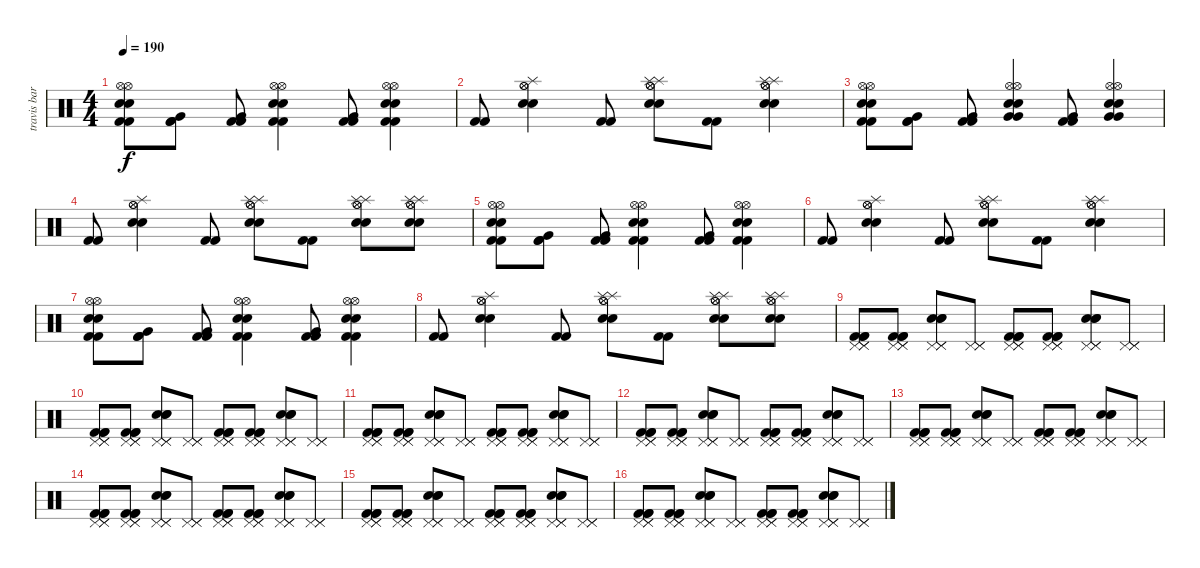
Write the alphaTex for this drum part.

\track ("travis barker" "travis bar") {instrument percussion}
\staff {score}
\articulation defaults
\ts (4 4)
\tempo 190
\clef neutral
\ks c
("Kick (hit) 2" "Kick (hit) 2" "Snare (hit) 2" "Snare (hit) 2" "Hi-Hat (open)" "Hi-Hat (open)").8{dy f volume 8} ("Kick (hit) 2" "Kick (hit) 2" "Very Low Tom (hit)").8 ("Kick (hit) 2" "Kick (hit) 2" "Very Low Tom (hit)").8 ("Kick (hit) 2" "Kick (hit) 2" "Snare (hit) 2" "Snare (hit) 2" "Hi-Hat (open)" "Hi-Hat (open)").4 ("Kick (hit) 2" "Kick (hit) 2" "Very Low Tom (hit)").8 ("Kick (hit) 2" "Kick (hit) 2" "Snare (hit) 2" "Snare (hit) 2" "Hi-Hat (open)" "Hi-Hat (open)").4 |
("Kick (hit) 2" "Kick (hit) 2").8{volume 8} ("Snare (hit) 2" "Snare (hit) 2" "Hi-Hat (open)" "Hi-Hat (open)" "Splash (hit)").4 ("Kick (hit) 2" "Kick (hit) 2").8 ("Snare (hit) 2" "Snare (hit) 2" "Hi-Hat (open)" "Hi-Hat (open)" "Splash (hit)" "Splash (hit)").8 ("Kick (hit) 2" "Kick (hit) 2").8 ("Snare (hit) 2" "Snare (hit) 2" "Hi-Hat (open)" "Hi-Hat (open)" "Splash (hit)" "Splash (hit)").4 |
("Kick (hit) 2" "Kick (hit) 2" "Snare (hit) 2" "Snare (hit) 2" "Hi-Hat (open)" "Hi-Hat (open)").8{volume 8} ("Kick (hit) 2" "Kick (hit) 2" "Very Low Tom (hit)").8 ("Kick (hit) 2" "Kick (hit) 2" "Very Low Tom (hit)").8 ("Very Low Tom (hit)" "Very Low Tom (hit)" "Snare (hit) 2" "Snare (hit) 2" "Hi-Hat (open)" "Hi-Hat (open)").4 ("Kick (hit) 2" "Kick (hit) 2" "Very Low Tom (hit)").8 ("Very Low Tom (hit)" "Very Low Tom (hit)" "Snare (hit) 2" "Snare (hit) 2" "Hi-Hat (open)" "Hi-Hat (open)").4 |
("Kick (hit) 2" "Kick (hit) 2").8{volume 8} ("Snare (hit) 2" "Snare (hit) 2" "Hi-Hat (open)" "Hi-Hat (open)" "Splash (hit)").4 ("Kick (hit) 2" "Kick (hit) 2").8 ("Snare (hit) 2" "Snare (hit) 2" "Hi-Hat (open)" "Hi-Hat (open)" "Splash (hit)" "Splash (hit)").8 ("Kick (hit) 2" "Kick (hit) 2").8 ("Snare (hit) 2" "Snare (hit) 2" "Hi-Hat (open)" "Hi-Hat (open)" "Splash (hit)" "Splash (hit)").8 ("Snare (hit) 2" "Snare (hit) 2" "Hi-Hat (open)" "Hi-Hat (open)" "Splash (hit)" "Splash (hit)").8 |
("Kick (hit) 2" "Kick (hit) 2" "Snare (hit) 2" "Snare (hit) 2" "Hi-Hat (open)" "Hi-Hat (open)").8 ("Kick (hit) 2" "Kick (hit) 2" "Very Low Tom (hit)").8 ("Kick (hit) 2" "Kick (hit) 2" "Very Low Tom (hit)").8 ("Kick (hit) 2" "Kick (hit) 2" "Snare (hit) 2" "Snare (hit) 2" "Hi-Hat (open)" "Hi-Hat (open)").4 ("Kick (hit) 2" "Kick (hit) 2" "Very Low Tom (hit)").8 ("Kick (hit) 2" "Kick (hit) 2" "Snare (hit) 2" "Snare (hit) 2" "Hi-Hat (open)" "Hi-Hat (open)").4 |
("Kick (hit) 2" "Kick (hit) 2").8 ("Snare (hit) 2" "Snare (hit) 2" "Hi-Hat (open)" "Hi-Hat (open)" "Splash (hit)").4 ("Kick (hit) 2" "Kick (hit) 2").8 ("Snare (hit) 2" "Snare (hit) 2" "Hi-Hat (open)" "Hi-Hat (open)" "Splash (hit)" "Splash (hit)").8 ("Kick (hit) 2" "Kick (hit) 2").8 ("Snare (hit) 2" "Snare (hit) 2" "Hi-Hat (open)" "Hi-Hat (open)" "Splash (hit)" "Splash (hit)").4 |
("Kick (hit) 2" "Kick (hit) 2" "Snare (hit) 2" "Snare (hit) 2" "Hi-Hat (open)" "Hi-Hat (open)").8 ("Kick (hit) 2" "Kick (hit) 2" "Very Low Tom (hit)").8 ("Kick (hit) 2" "Kick (hit) 2" "Very Low Tom (hit)").8 ("Kick (hit) 2" "Kick (hit) 2" "Snare (hit) 2" "Snare (hit) 2" "Hi-Hat (open)" "Hi-Hat (open)").4 ("Kick (hit) 2" "Kick (hit) 2" "Very Low Tom (hit)").8 ("Kick (hit) 2" "Kick (hit) 2" "Snare (hit) 2" "Snare (hit) 2" "Hi-Hat (open)" "Hi-Hat (open)").4 |
("Kick (hit) 2" "Kick (hit) 2").8 ("Snare (hit) 2" "Snare (hit) 2" "Hi-Hat (open)" "Hi-Hat (open)" "Splash (hit)").4 ("Kick (hit) 2" "Kick (hit) 2").8 ("Snare (hit) 2" "Snare (hit) 2" "Hi-Hat (open)" "Hi-Hat (open)" "Splash (hit)" "Splash (hit)").8 ("Kick (hit) 2" "Kick (hit) 2").8 ("Snare (hit) 2" "Snare (hit) 2" "Hi-Hat (open)" "Hi-Hat (open)" "Splash (hit)" "Splash (hit)").8 ("Snare (hit) 2" "Snare (hit) 2" "Hi-Hat (open)" "Hi-Hat (open)" "Splash (hit)" "Splash (hit)").8 |
("Kick (hit) 2" "Kick (hit) 2" "Kick (hit) 2" "Pedal Hi-Hat (hit)" "Pedal Hi-Hat (hit)" "Pedal Hi-Hat (hit)").8 ("Kick (hit) 2" "Kick (hit) 2" "Kick (hit) 2" "Pedal Hi-Hat (hit)" "Pedal Hi-Hat (hit)" "Pedal Hi-Hat (hit)").8 ("Snare (hit) 2" "Snare (hit) 2" "Snare (hit) 2" "Pedal Hi-Hat (hit)" "Pedal Hi-Hat (hit)" "Pedal Hi-Hat (hit)").8 ("Pedal Hi-Hat (hit)" "Pedal Hi-Hat (hit)" "Pedal Hi-Hat (hit)").8 ("Kick (hit) 2" "Kick (hit) 2" "Kick (hit) 2" "Pedal Hi-Hat (hit)" "Pedal Hi-Hat (hit)" "Pedal Hi-Hat (hit)").8 ("Kick (hit) 2" "Kick (hit) 2" "Kick (hit) 2" "Pedal Hi-Hat (hit)" "Pedal Hi-Hat (hit)" "Pedal Hi-Hat (hit)").8 ("Snare (hit) 2" "Snare (hit) 2" "Snare (hit) 2" "Pedal Hi-Hat (hit)" "Pedal Hi-Hat (hit)" "Pedal Hi-Hat (hit)").8 ("Pedal Hi-Hat (hit)" "Pedal Hi-Hat (hit)" "Pedal Hi-Hat (hit)").8 |
("Kick (hit) 2" "Kick (hit) 2" "Kick (hit) 2" "Pedal Hi-Hat (hit)" "Pedal Hi-Hat (hit)" "Pedal Hi-Hat (hit)").8{volume 8} ("Kick (hit) 2" "Kick (hit) 2" "Kick (hit) 2" "Pedal Hi-Hat (hit)" "Pedal Hi-Hat (hit)" "Pedal Hi-Hat (hit)").8 ("Snare (hit) 2" "Snare (hit) 2" "Snare (hit) 2" "Pedal Hi-Hat (hit)" "Pedal Hi-Hat (hit)" "Pedal Hi-Hat (hit)").8 ("Pedal Hi-Hat (hit)" "Pedal Hi-Hat (hit)" "Pedal Hi-Hat (hit)").8 ("Kick (hit) 2" "Kick (hit) 2" "Kick (hit) 2" "Pedal Hi-Hat (hit)" "Pedal Hi-Hat (hit)" "Pedal Hi-Hat (hit)").8 ("Kick (hit) 2" "Kick (hit) 2" "Kick (hit) 2" "Pedal Hi-Hat (hit)" "Pedal Hi-Hat (hit)" "Pedal Hi-Hat (hit)").8 ("Snare (hit) 2" "Snare (hit) 2" "Snare (hit) 2" "Pedal Hi-Hat (hit)" "Pedal Hi-Hat (hit)" "Pedal Hi-Hat (hit)").8 ("Pedal Hi-Hat (hit)" "Pedal Hi-Hat (hit)" "Pedal Hi-Hat (hit)").8 |
("Kick (hit) 2" "Kick (hit) 2" "Kick (hit) 2" "Pedal Hi-Hat (hit)" "Pedal Hi-Hat (hit)" "Pedal Hi-Hat (hit)").8 ("Kick (hit) 2" "Kick (hit) 2" "Kick (hit) 2" "Pedal Hi-Hat (hit)" "Pedal Hi-Hat (hit)" "Pedal Hi-Hat (hit)").8 ("Snare (hit) 2" "Snare (hit) 2" "Snare (hit) 2" "Pedal Hi-Hat (hit)" "Pedal Hi-Hat (hit)" "Pedal Hi-Hat (hit)").8 ("Pedal Hi-Hat (hit)" "Pedal Hi-Hat (hit)" "Pedal Hi-Hat (hit)").8 ("Kick (hit) 2" "Kick (hit) 2" "Kick (hit) 2" "Pedal Hi-Hat (hit)" "Pedal Hi-Hat (hit)" "Pedal Hi-Hat (hit)").8 ("Kick (hit) 2" "Kick (hit) 2" "Kick (hit) 2" "Pedal Hi-Hat (hit)" "Pedal Hi-Hat (hit)" "Pedal Hi-Hat (hit)").8 ("Snare (hit) 2" "Snare (hit) 2" "Snare (hit) 2" "Pedal Hi-Hat (hit)" "Pedal Hi-Hat (hit)" "Pedal Hi-Hat (hit)").8 ("Pedal Hi-Hat (hit)" "Pedal Hi-Hat (hit)" "Pedal Hi-Hat (hit)").8 |
("Kick (hit) 2" "Kick (hit) 2" "Kick (hit) 2" "Pedal Hi-Hat (hit)" "Pedal Hi-Hat (hit)" "Pedal Hi-Hat (hit)").8{volume 8} ("Kick (hit) 2" "Kick (hit) 2" "Kick (hit) 2" "Pedal Hi-Hat (hit)" "Pedal Hi-Hat (hit)" "Pedal Hi-Hat (hit)").8 ("Snare (hit) 2" "Snare (hit) 2" "Snare (hit) 2" "Pedal Hi-Hat (hit)" "Pedal Hi-Hat (hit)" "Pedal Hi-Hat (hit)").8 ("Pedal Hi-Hat (hit)" "Pedal Hi-Hat (hit)" "Pedal Hi-Hat (hit)").8 ("Kick (hit) 2" "Kick (hit) 2" "Kick (hit) 2" "Pedal Hi-Hat (hit)" "Pedal Hi-Hat (hit)" "Pedal Hi-Hat (hit)").8 ("Kick (hit) 2" "Kick (hit) 2" "Kick (hit) 2" "Pedal Hi-Hat (hit)" "Pedal Hi-Hat (hit)" "Pedal Hi-Hat (hit)").8 ("Snare (hit) 2" "Snare (hit) 2" "Snare (hit) 2" "Pedal Hi-Hat (hit)" "Pedal Hi-Hat (hit)" "Pedal Hi-Hat (hit)").8 ("Pedal Hi-Hat (hit)" "Pedal Hi-Hat (hit)" "Pedal Hi-Hat (hit)").8 |
("Kick (hit) 2" "Kick (hit) 2" "Kick (hit) 2" "Pedal Hi-Hat (hit)" "Pedal Hi-Hat (hit)" "Pedal Hi-Hat (hit)").8 ("Kick (hit) 2" "Kick (hit) 2" "Kick (hit) 2" "Pedal Hi-Hat (hit)" "Pedal Hi-Hat (hit)" "Pedal Hi-Hat (hit)").8 ("Snare (hit) 2" "Snare (hit) 2" "Snare (hit) 2" "Pedal Hi-Hat (hit)" "Pedal Hi-Hat (hit)" "Pedal Hi-Hat (hit)").8 ("Pedal Hi-Hat (hit)" "Pedal Hi-Hat (hit)" "Pedal Hi-Hat (hit)").8 ("Kick (hit) 2" "Kick (hit) 2" "Kick (hit) 2" "Pedal Hi-Hat (hit)" "Pedal Hi-Hat (hit)" "Pedal Hi-Hat (hit)").8 ("Kick (hit) 2" "Kick (hit) 2" "Kick (hit) 2" "Pedal Hi-Hat (hit)" "Pedal Hi-Hat (hit)" "Pedal Hi-Hat (hit)").8 ("Snare (hit) 2" "Snare (hit) 2" "Snare (hit) 2" "Pedal Hi-Hat (hit)" "Pedal Hi-Hat (hit)" "Pedal Hi-Hat (hit)").8 ("Pedal Hi-Hat (hit)" "Pedal Hi-Hat (hit)" "Pedal Hi-Hat (hit)").8 |
("Kick (hit) 2" "Kick (hit) 2" "Kick (hit) 2" "Pedal Hi-Hat (hit)" "Pedal Hi-Hat (hit)" "Pedal Hi-Hat (hit)").8 ("Kick (hit) 2" "Kick (hit) 2" "Kick (hit) 2" "Pedal Hi-Hat (hit)" "Pedal Hi-Hat (hit)" "Pedal Hi-Hat (hit)").8 ("Snare (hit) 2" "Snare (hit) 2" "Snare (hit) 2" "Pedal Hi-Hat (hit)" "Pedal Hi-Hat (hit)" "Pedal Hi-Hat (hit)").8 ("Pedal Hi-Hat (hit)" "Pedal Hi-Hat (hit)" "Pedal Hi-Hat (hit)").8 ("Kick (hit) 2" "Kick (hit) 2" "Kick (hit) 2" "Pedal Hi-Hat (hit)" "Pedal Hi-Hat (hit)" "Pedal Hi-Hat (hit)").8 ("Kick (hit) 2" "Kick (hit) 2" "Kick (hit) 2" "Pedal Hi-Hat (hit)" "Pedal Hi-Hat (hit)" "Pedal Hi-Hat (hit)").8 ("Snare (hit) 2" "Snare (hit) 2" "Snare (hit) 2" "Pedal Hi-Hat (hit)" "Pedal Hi-Hat (hit)" "Pedal Hi-Hat (hit)").8 ("Pedal Hi-Hat (hit)" "Pedal Hi-Hat (hit)" "Pedal Hi-Hat (hit)").8 |
("Kick (hit) 2" "Kick (hit) 2" "Kick (hit) 2" "Pedal Hi-Hat (hit)" "Pedal Hi-Hat (hit)" "Pedal Hi-Hat (hit)").8 ("Kick (hit) 2" "Kick (hit) 2" "Kick (hit) 2" "Pedal Hi-Hat (hit)" "Pedal Hi-Hat (hit)" "Pedal Hi-Hat (hit)").8 ("Snare (hit) 2" "Snare (hit) 2" "Snare (hit) 2" "Pedal Hi-Hat (hit)" "Pedal Hi-Hat (hit)" "Pedal Hi-Hat (hit)").8 ("Pedal Hi-Hat (hit)" "Pedal Hi-Hat (hit)" "Pedal Hi-Hat (hit)").8 ("Kick (hit) 2" "Kick (hit) 2" "Kick (hit) 2" "Pedal Hi-Hat (hit)" "Pedal Hi-Hat (hit)" "Pedal Hi-Hat (hit)").8 ("Kick (hit) 2" "Kick (hit) 2" "Kick (hit) 2" "Pedal Hi-Hat (hit)" "Pedal Hi-Hat (hit)" "Pedal Hi-Hat (hit)").8 ("Snare (hit) 2" "Snare (hit) 2" "Snare (hit) 2" "Pedal Hi-Hat (hit)" "Pedal Hi-Hat (hit)" "Pedal Hi-Hat (hit)").8 ("Pedal Hi-Hat (hit)" "Pedal Hi-Hat (hit)" "Pedal Hi-Hat (hit)").8 |
("Kick (hit) 2" "Kick (hit) 2" "Kick (hit) 2" "Pedal Hi-Hat (hit)" "Pedal Hi-Hat (hit)" "Pedal Hi-Hat (hit)").8 ("Kick (hit) 2" "Kick (hit) 2" "Kick (hit) 2" "Pedal Hi-Hat (hit)" "Pedal Hi-Hat (hit)" "Pedal Hi-Hat (hit)").8 ("Snare (hit) 2" "Snare (hit) 2" "Snare (hit) 2" "Pedal Hi-Hat (hit)" "Pedal Hi-Hat (hit)" "Pedal Hi-Hat (hit)").8 ("Pedal Hi-Hat (hit)" "Pedal Hi-Hat (hit)" "Pedal Hi-Hat (hit)").8 ("Kick (hit) 2" "Kick (hit) 2" "Kick (hit) 2" "Pedal Hi-Hat (hit)" "Pedal Hi-Hat (hit)" "Pedal Hi-Hat (hit)").8 ("Kick (hit) 2" "Kick (hit) 2" "Kick (hit) 2" "Pedal Hi-Hat (hit)" "Pedal Hi-Hat (hit)" "Pedal Hi-Hat (hit)").8 ("Snare (hit) 2" "Snare (hit) 2" "Snare (hit) 2" "Pedal Hi-Hat (hit)" "Pedal Hi-Hat (hit)" "Pedal Hi-Hat (hit)").8 ("Pedal Hi-Hat (hit)" "Pedal Hi-Hat (hit)" "Pedal Hi-Hat (hit)").8
